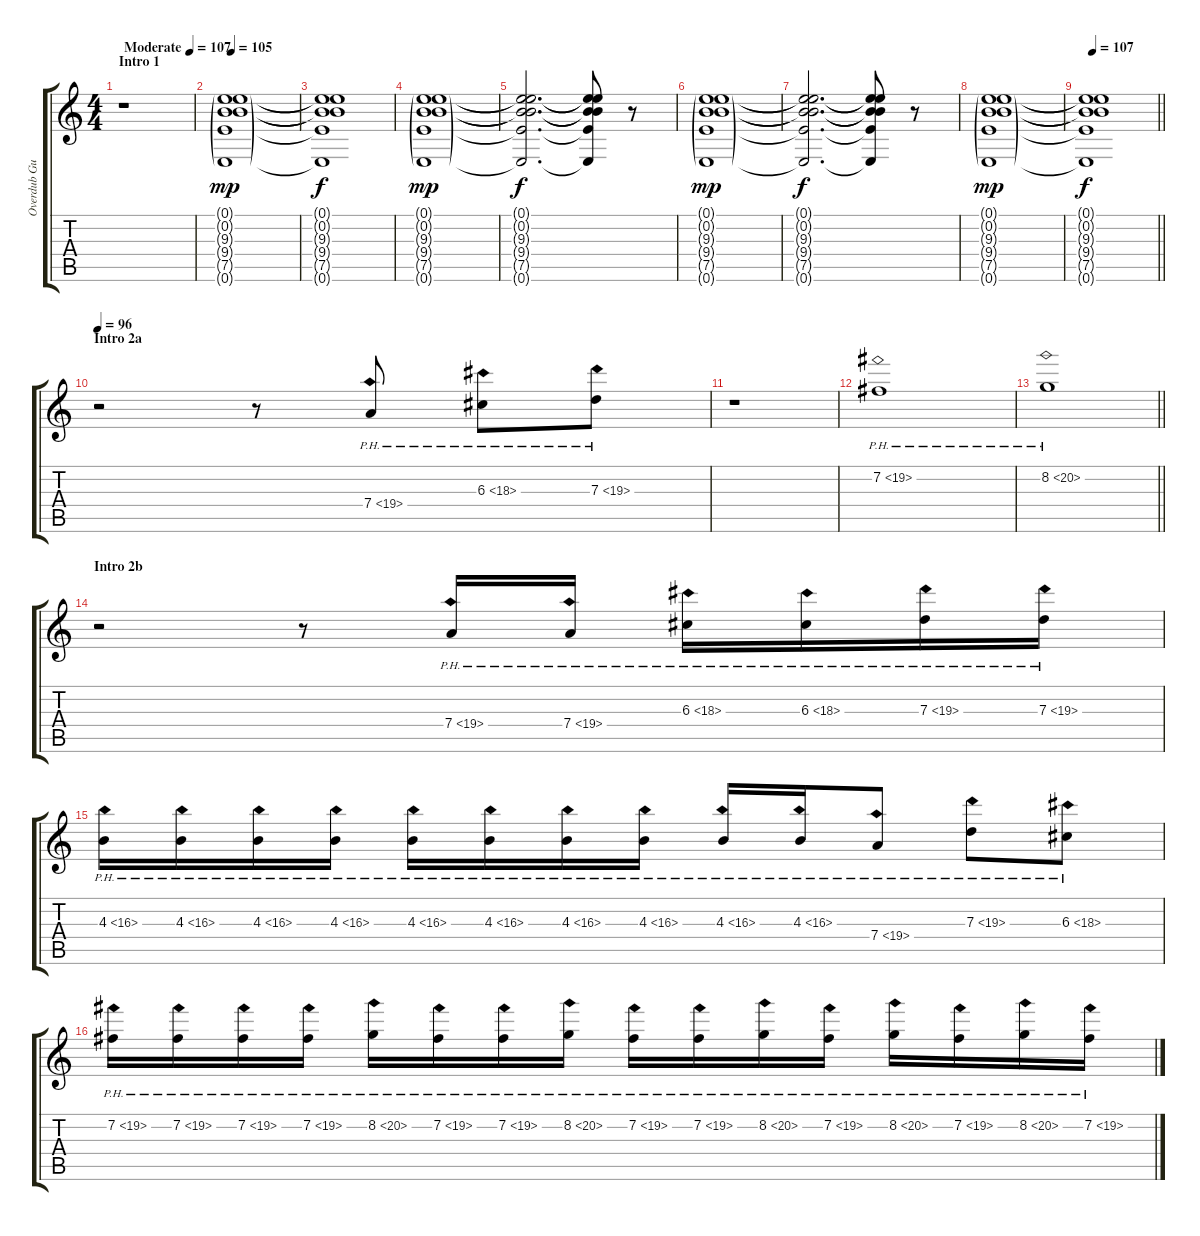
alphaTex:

\track ("Overdub Guitar" "Overdub Gu") {instrument overdrivenguitar}
\staff {score tabs}
\tuning (E4 B3 G3 D3 A2 E2) {hide}
\ts (4 4)
\section ("" "Intro 1")
\tempo (107 "Moderate")
\clef g2
\ks c
r.1{dy mp instrument overdrivenguitar} |
\tempo 105
(0.1{g} 0.2{g} 9.3{g} 9.4{g} 7.5{g} 0.6{g}).1{volume 0} |
(0.1{t} 0.2{t} 9.3{t} 9.4{t} 7.5{t} 0.6{t}).1{dy f} |
(0.1{g} 0.2{g} 9.3{g} 9.4{g} 7.5{g} 0.6{g}).1{dy mp volume 10} |
(0.1{t} 0.2{t} 9.3{t} 9.4{t} 7.5{t} 0.6{t}).2{d dy f volume 3} (0.1{t} 0.2{t} 9.3{t} 9.4{t} 7.5{t} 0.6{t}).8 r.8{volume 10} |
(0.1{g} 0.2{g} 9.3{g} 9.4{g} 7.5{g} 0.6{g}).1{dy mp volume 3} |
(0.1{t} 0.2{t} 9.3{t} 9.4{t} 7.5{t} 0.6{t}).2{d dy f} (0.1{t} 0.2{t} 9.3{t} 9.4{t} 7.5{t} 0.6{t}).8 r.8{volume 10} |
(0.1{g} 0.2{g} 9.3{g} 9.4{g} 7.5{g} 0.6{g}).1{dy mp volume 3} |
\tempo 107
\barLineRight lightlight
(0.1{t} 0.2{t} 9.3{t} 9.4{t} 7.5{t} 0.6{t}).1{dy f} |
\section ("" "Intro 2a")
\tempo 96
r.2{volume 11} r.8 7.4{ph 12}.8 6.3{ph 12}.8 7.3{ph 12}.8 |
r.1 |
7.2{ph 12}.1 |
\barLineRight lightlight
8.2{ph 12}.1 |
\section ("" "Intro 2b")
r.2 r.8 7.4{ph 12}.16 7.4{ph 12}.16 6.3{ph 12}.16 6.3{ph 12}.16 7.3{ph 12}.16 7.3{ph 12}.16 |
4.3{ph 12}.16 4.3{ph 12}.16 4.3{ph 12}.16 4.3{ph 12}.16 4.3{ph 12}.16 4.3{ph 12}.16 4.3{ph 12}.16 4.3{ph 12}.16 4.3{ph 12}.16 4.3{ph 12}.16 7.4{ph 12}.8 7.3{ph 12}.8 6.3{ph 12}.8 |
7.2{ph 12}.16 7.2{ph 12}.16 7.2{ph 12}.16 7.2{ph 12}.16 8.2{ph 12}.16 7.2{ph 12}.16 7.2{ph 12}.16 8.2{ph 12}.16 7.2{ph 12}.16 7.2{ph 12}.16 8.2{ph 12}.16 7.2{ph 12}.16 8.2{ph 12}.16 7.2{ph 12}.16 8.2{ph 12}.16 7.2{ph 12}.16
